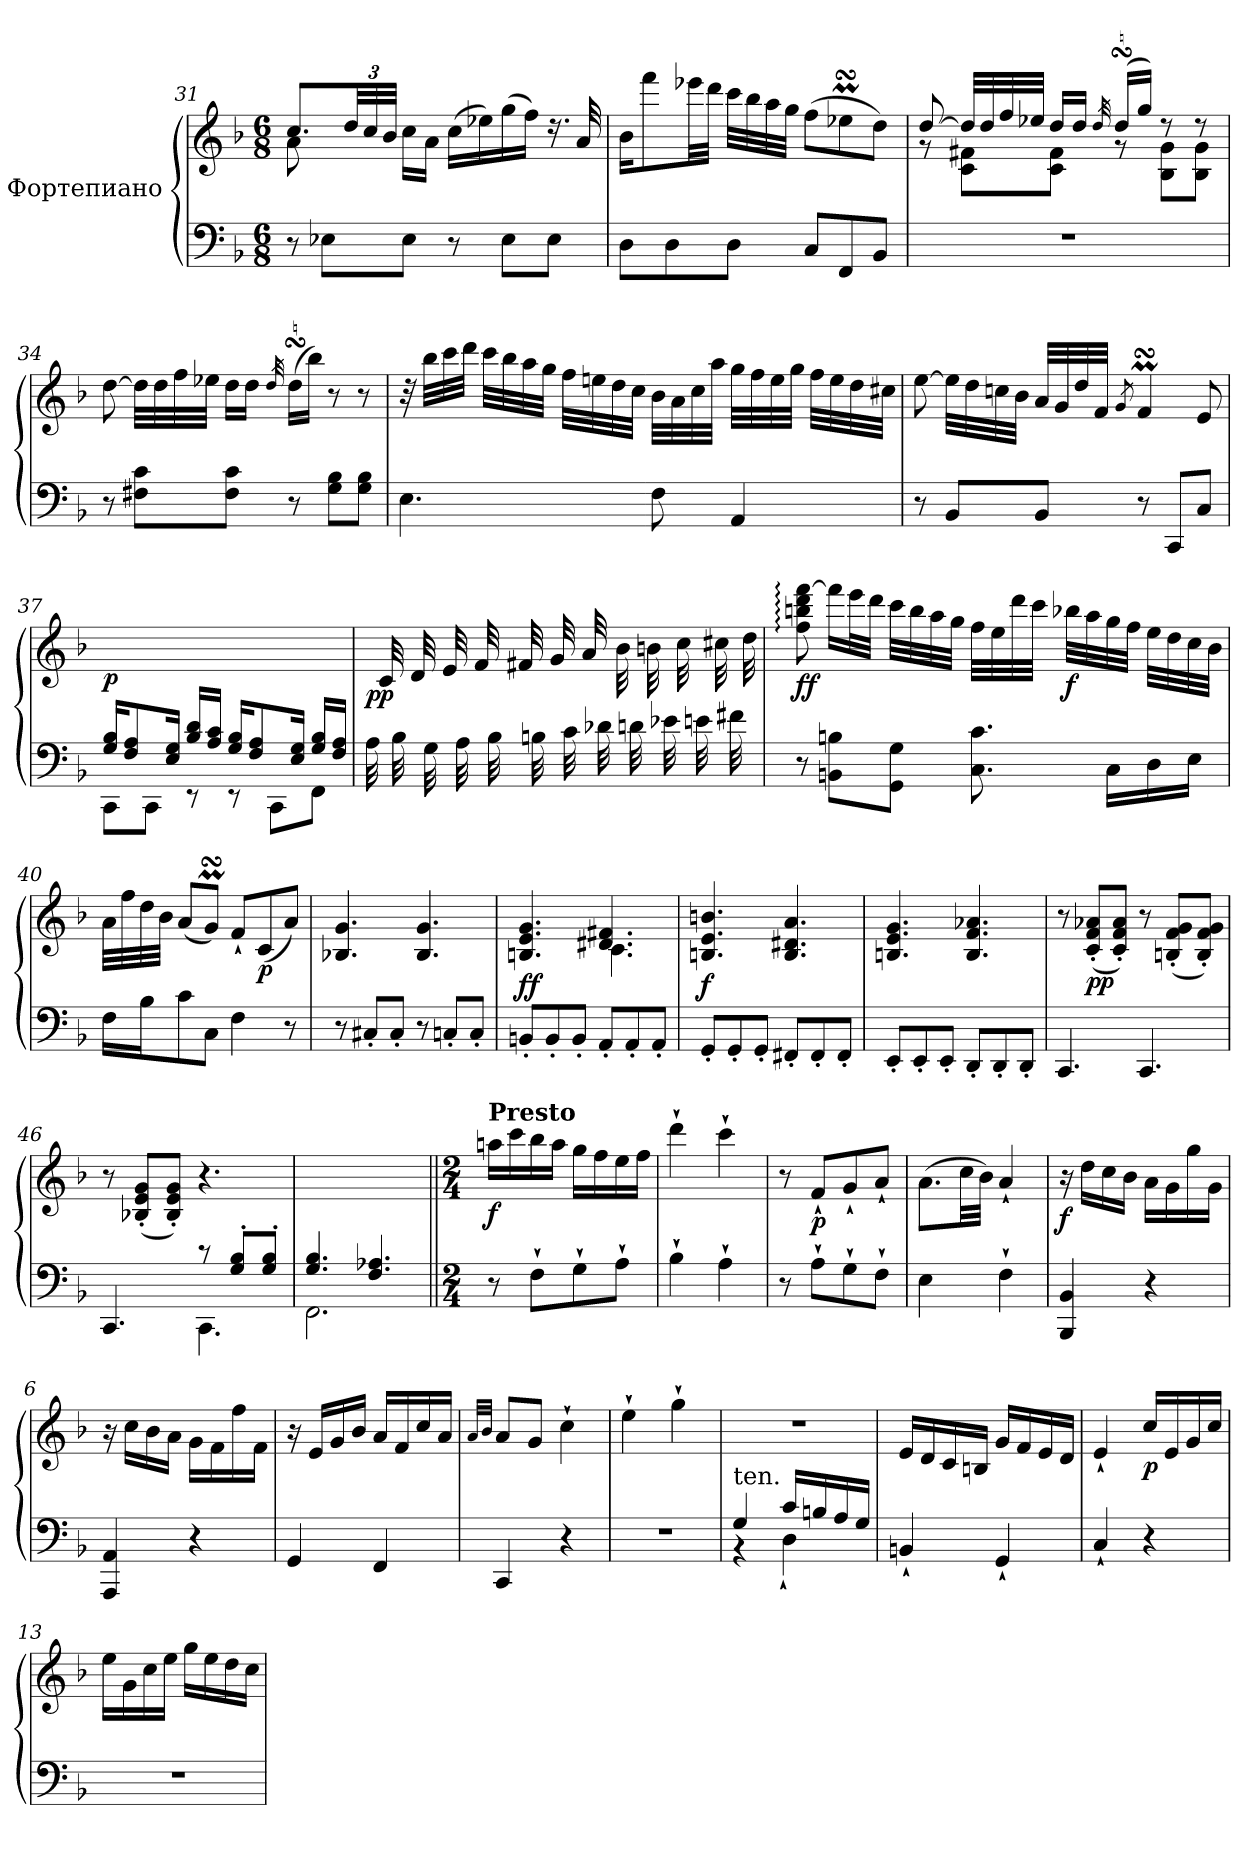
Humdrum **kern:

**kern	**kern	**dynam
*part1	*part1	*part1
*staff2	*staff1	*staff1/2
*I"Фортепиано	*	*
!!LO:LB:g=z
*clefF4	*clefG2	*
*k[b-]	*k[b-]	*
*F:	*F:	*
*M6/8	*M6/8	*
=31	=31	=31
*	*^	*
8r	8.cc/L	8a\	.
8E-X\L	.	2ryy	.
*	*Xbrackettup	*	*
.	48dd/LL	.	.
.	48cc/	.	.
.	48b-/JJJ	.	.
8E-\J	16cc\LL	.	.
.	16a\JJ	.	.
8r	(>16cc\LL	.	.
.	16ee-X\)	.	.
8E-\L	(>16gg\	.	.
.	16ff\JJ)	.	.
8E-\J	16.rdd	8ryy	.
.	32a/	.	.
*	*v	*v	*
=32	=32	=32
8D\L	16b-\KL	.
.	8fff\	.
8D\	.	.
.	32eee-X\LL	.
.	32ddd\JJJ	.
8D\J	32ccc\LLL	.
.	32bb-\	.
.	32aa\	.
.	32gg\JJJ	.
8C/L	(>8ff\L	.
8FF/	8ee-XMsSSs\	.
8BB-/J	8dd\J)	.
=33	=33	=33
*	*^	*
2.r	[8dd/	8rg	.
.	32dd/LLL]	8c\ 8f#X\L	.
.	32dd/	.	.
.	32ff/	.	.
.	32ee-X/JJJ	.	.
.	16dd/LL	8c\ 8f#\J	.
.	16dd/JJ	.	.
.	32qdd/	.	.
.	(>16ddsSSS/LL	8rg	.
.	16gg/JJ)	.	.
.	8rdd	8B-\ 8g\L	.
.	8rdd	8B-\ 8g\J	.
*	*v	*v	*
!!LO:LB:g=z
=34	=34	=34
8r	[8dd\	.
8F#X\ 8c\L	32dd\LLL]	.
.	32dd\	.
.	32ff\	.
.	32ee-X\JJJ	.
8F#\ 8c\J	16dd\LL	.
.	16dd\JJ	.
.	32qdd/	.
8r	(>16ddsSSS\LL	.
.	16bb-\JJ)	.
8G\ 8B-\L	8r	.
8G\ 8B-\J	8r	.
=35	=35	=35
4.E\	32r	.
.	32bb-\LLL	.
.	32ccc\	.
.	32ddd\JJJ	.
.	32ccc\LLL	.
.	32bb-\	.
.	32aa\	.
.	32gg\JJJ	.
.	32ff\LLL	.
.	32een\	.
.	32dd\	.
.	32cc\JJJ	.
8F\	32b-\LLL	.
.	32a\	.
.	32cc\	.
.	32aa\JJJ	.
4AA/	32gg\LLL	.
.	32ff\	.
.	32ee\	.
.	32gg\JJJ	.
.	32ff\LLL	.
.	32ee\	.
.	32dd\	.
.	32cc#X\JJJ	.
!!LO:LB:g=z
=36	=36	=36
8r	[8ee\	.
8BB-/L	32ee\LLL]	.
.	32dd\	.
.	32ccn\	.
.	32b-\JJJ	.
8BB-/J	32a/LLL	.
.	32g/	.
.	32dd/	.
.	32f/JJJ	.
.	8qg/	.
8r	4fMsSSs/	.
8CC/L	.	.
8C/J	8e/	.
=37	=37	=37
*^	*	*
!	!	!	!LO:DY:b
16G/ 16B-/KL	8CC\L	2.ryy	p
8F/ 8A/	.	.	.
.	8CC\J	.	.
16E/ 16G/Jk	.	.	.
16B-/ 16d/LL	8rEE	.	.
16A/ 16c/JJ	.	.	.
16G/ 16B-/KL	8rEE	.	.
8F/ 8A/	.	.	.
.	8CC\L	.	.
16E/ 16G/Jk	.	.	.
16G/ 16B-/LL	8FF\J	.	.
16F/ 16A/JJ	.	.	.
!!LO:PB:g=z
=38	=38	=38	=38
!	!	!	!LO:DY:b
32A\	2.ryy	32ryy	pp
32ryy	.	32c/	.
32B-\	.	32ryy	.
32ryy	.	32d/	.
32G\	.	32ryy	.
32ryy	.	32e/	.
32A\	.	32ryy	.
32ryy	.	32f/	.
32B-\	.	32ryy	.
32ryy	.	32f#X/	.
32Bn\	.	32ryy	.
32ryy	.	32g/	.
32c\	.	32ryy	.
32ryy	.	32a/	.
32d-X\	.	32ryy	.
32ryy	.	32b-\	.
32dn\	.	32ryy	.
32ryy	.	32bn\	.
32e-X\	.	32ryy	.
32ryy	.	32cc\	.
32en\	.	32ryy	.
32ryy	.	32cc#X\	.
32f#\	.	32ryy	.
32ryy	.	32dd\	.
*v	*v	*	*
=39	=39	=39
!	!	!LO:DY:b
8r	8ff\: 8bbn\: 8ddd\: [8fff\:	ff
8BBn\ 8Bn\L	16fff\LL]	.
.	32eee\L	.
.	32ddd\JJJ	.
8GG\ 8G\J	32ccc\LLL	.
.	32bb\	.
.	32aa\	.
.	32gg\JJJ	.
8.C\ 8.c\	32ff\LLL	.
.	32ee\	.
.	32ddd\	.
.	32ccc\JJJ	.
!	!	!LO:DY:b
.	32bb-X\LLL	f
.	32aa\	.
16C\LL	32gg\	.
.	32ff\JJJ	.
16D\	32ee\LLL	.
.	32dd\	.
16E\JJ	32cc\	.
.	32b-\JJJ	.
!!LO:LB:g=z
=40	=40	=40
16F\LL	32a\LLL	.
.	32ff\	.
16B-\J	32dd\	.
.	32b-\JJJ	.
8c\	(<8a/L	.
8C\J	8gMsSSS/J)	.
4F\	8f`</L	.
!	!	!LO:DY:b
.	(<8c/	p
8r	8a/J)	.
=41	=41	=41
8r	4.B-X/ 4.g/	.
8C#X'</L	.	.
8C#'</J	.	.
8r	4.B-/ 4.g/	.
8Cn'</L	.	.
8C'</J	.	.
=42	=42	=42
*	*^	*
!	!	!	!LO:DY:b
8BBn'</L	4.Bn/ 4.e/ 4.g/	4.ryy	ff
8BB'</	.	.	.
8BB'</J	.	.	.
8AA'</L	4.d#X/ 4.f#X/	4.c\	.
8AA'</	.	.	.
8AA'</J	.	.	.
*	*v	*v	*
=43	=43	=43
!	!	!LO:DY:b
8GG'</L	4.Bn/ 4.e/ 4.bn/	f
8GG'</	.	.
8GG'</J	.	.
8FF#X'</L	4.B/ 4.d#X/ 4.a/	.
8FF#'</	.	.
8FF#'</J	.	.
!!LO:LB:g=z
=44	=44	=44
8EE'</L	4.Bn/ 4.e/ 4.g/	.
8EE'</	.	.
8EE'</J	.	.
8DD'</L	4.B/ 4.f/ 4.a-X/	.
8DD'</	.	.
8DD'</J	.	.
=45	=45	=45
4.CC/	8r	.
!	!	!LO:DY:b
.	(<8c/'< 8f/'< 8a-X/'<L	pp
.	8c/'< 8f/'< 8a-/'<J)	.
4.CC/	8r	.
.	(<8Bn/'< 8f/'< 8g/'<L	.
.	8B/'< 8f/'< 8g/'<J)	.
=46	=46	=46
*^	*	*
4.CC/	4.ryy	8r	.
.	.	(<8B-X/'< 8e/'< 8g/'<L	.
.	.	8B-/'< 8e/'< 8g/'<J)	.
8rc	4.CC\	4.r	.
8G/'> 8B-/'>L	.	.	.
8G/'> 8B-/'>J	.	.	.
=47	=47	=47	=47
4.G/ 4.B-/	2.FF\	2.ryy	.
4.F/ 4.A-X/	.	.	.
*v	*v	*	*
!!LO:LB:g=z
=1||	=1||	=1||
*M2/4	*M2/4	*
!	!LO:TX:a:B:t=Presto	!
!	!	!LO:DY:b
8r	16aan\LL	f
.	16ccc\	.
8F`>\L	16bb-\	.
.	16aa\JJ	.
8G`>\	16gg\LL	.
.	16ff\	.
8A`>\J	16ee\	.
.	16ff\JJ	.
=2	=2	=2
4B-`>\	4ddd`>\	.
4A`>\	4ccc`>\	.
=3	=3	=3
8r	8r	.
!	!	!LO:DY:b
8A`>\L	8f`</L	p
8G`>\	8g`</	.
8F`>\J	8a`</J	.
=4	=4	=4
4E\	(>8.a\L	.
.	32cc\LL	.
.	32b-\JJJ)	.
4F`>\	4a`</	.
!!LO:LB:g=z
=5	=5	=5
!	!	!LO:DY:b
4BBB-/ 4BB-/	16r	f
.	16dd\LL	.
.	16cc\	.
.	16b-\JJ	.
4r	16a\LL	.
.	16g\	.
.	16gg\	.
.	16g\JJ	.
=6	=6	=6
4AAA/ 4AA/	16r	.
.	16cc\LL	.
.	16b-\	.
.	16a\JJ	.
4r	16g\LL	.
.	16f\	.
.	16ff\	.
.	16f\JJ	.
=7	=7	=7
4GG/	16r	.
.	16e/LL	.
.	16g/	.
.	16b-/JJ	.
4FF/	16a/LL	.
.	16f/	.
.	16cc/	.
.	16a/JJ	.
=8	=8	=8
.	32qa/LLL	.
.	32qb-/JJJ	.
4CC/	8a/L	.
.	8g/J	.
4r	4cc`>\	.
!!LO:PB:g=z
=9	=9	=9
2r	4ee`>\	.
.	4gg`>\	.
=10	=10	=10
*^	*	*
!LO:TX:a:t=ten.	!	!	!
4G/	4rBB	2r	.
16c/LL	4D`\	.	.
16Bn/	.	.	.
16A/	.	.	.
16G/JJ	.	.	.
*v	*v	*	*
=11	=11	=11
4BBn`</	16e/LL	.
.	16d/	.
.	16c/	.
.	16Bn/JJ	.
4GG`</	16g/LL	.
.	16f/	.
.	16e/	.
.	16d/JJ	.
=12	=12	=12
4C`</	4e`</	.
!	!	!LO:DY:b
4r	16cc/LL	p
.	16e/	.
.	16g/	.
.	16cc/JJ	.
=13	=13	=13
2r	16ee\LL	.
.	16g\	.
.	16cc\	.
.	16ee\JJ	.
.	16gg\LL	.
.	16ee\	.
.	16dd\	.
.	16cc\JJ	.
=	=	=
*-	*-	*-
